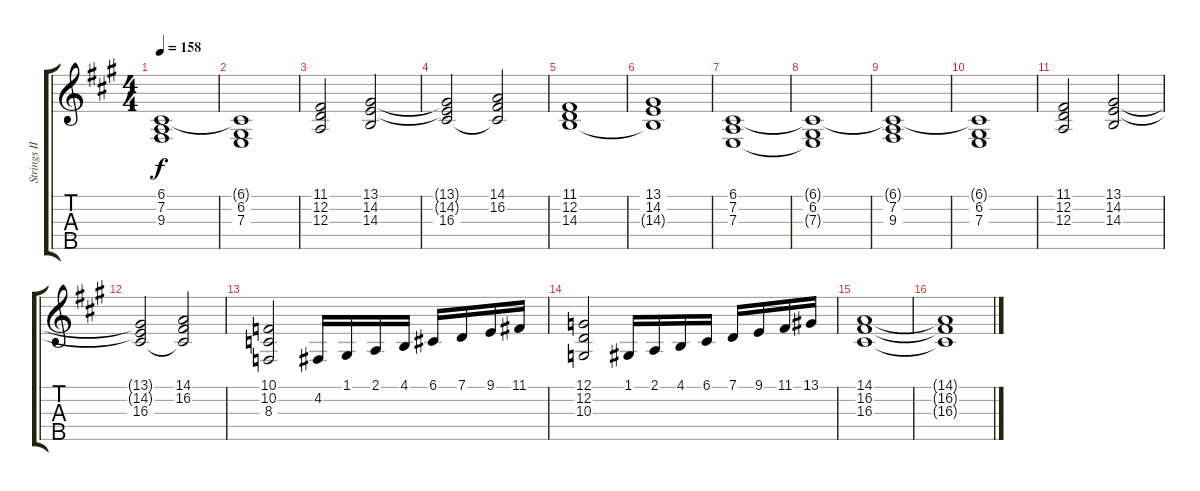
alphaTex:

\track ("Strings II" "Strings II") {instrument stringensemble1}
\staff {score tabs}
\tuning (G3 D3 A2 E2 B1) {hide}
\ts (4 4)
\tempo 158
\clef g2
\ks a
(6.1{t} 7.2 9.3).1{dy f} |
(6.1{t} 6.2 7.3).1 |
(11.1 12.2 12.3).2 (13.1 14.2 14.3).2 |
(13.1{t} 14.2{t} 16.3).2 (14.1 16.2 16.3{t}).2 |
(11.1 12.2 14.3).1 |
(13.1 14.2 14.3{t}).1 |
(6.1 7.2 7.3).1 |
(6.1{t} 6.2 7.3{t}).1 |
(6.1{t} 7.2 9.3).1 |
(6.1{t} 6.2 7.3).1 |
(11.1 12.2 12.3).2 (13.1 14.2 14.3).2 |
(13.1{t} 14.2{t} 16.3).2 (14.1 16.2 16.3{t}).2 |
(10.1 10.2 8.3).2 4.2.16 1.1.16 2.1.16 4.1.16 6.1.16 7.1.16 9.1.16 11.1.16 |
(12.1 12.2 10.3).2 1.1.16 2.1.16 4.1.16 6.1.16 7.1.16 9.1.16 11.1.16 13.1.16 |
(14.1 16.2 16.3).1 |
(14.1{t} 16.2{t} 16.3{t}).1
